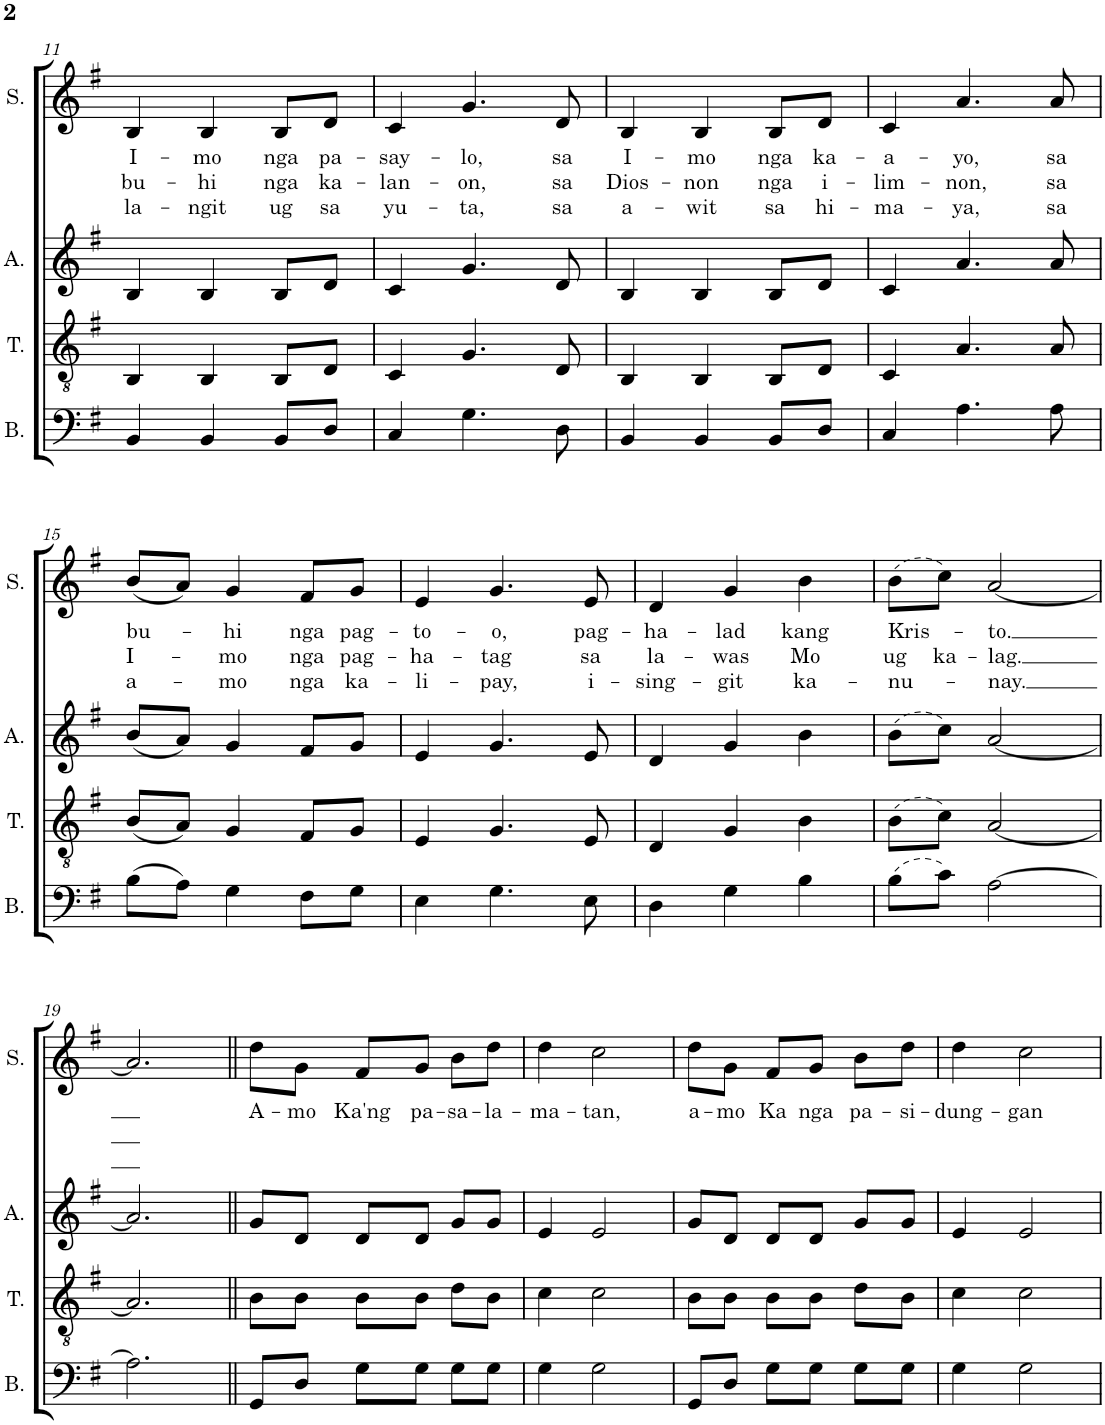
**kern	**kern	**kern	**kern	**text	**text	**text
*part4	*part3	*part2	*part1	*part1	*part1	*part1
*staff4	*staff3	*staff2	*staff1	*staff1	*staff1	*staff1
*I"Bass	*I"Tenor	*I"Alto	*I"Soprano	*	*	*
*I'B.	*I'T.	*I'A.	*I'S.	*	*	*
!!LO:PB:g=z
*clefF4	*clefGv2	*clefG2	*clefG2	*	*	*
*k[f#]	*k[f#]	*k[f#]	*k[f#]	*	*	*
*M3/4	*M3/4	*M3/4	*M3/4	*	*	*
=11	=11	=11	=11	=11	=11	=11
!	!	!	!	!LO:LY:b	!LO:LY:b	!LO:LY:b
4BB/	4BB/	4B/	4B/	I-	bu-	la-
!	!	!	!	!LO:LY:b	!LO:LY:b	!LO:LY:b
4BB/	4BB/	4B/	4B/	-mo	-hi	-ngit
!	!	!	!	!LO:LY:b	!LO:LY:b	!LO:LY:b
8BB/L	8BB/L	8B/L	8B/L	nga	nga	ug
!	!	!	!	!LO:LY:b	!LO:LY:b	!LO:LY:b
8D/J	8D/J	8d/J	8d/J	pa-	ka-	sa
=12	=12	=12	=12	=12	=12	=12
!	!	!	!	!LO:LY:b	!LO:LY:b	!LO:LY:b
4C/	4C/	4c/	4c/	-say-	-lan-	yu-
!	!	!	!	!LO:LY:b	!LO:LY:b	!LO:LY:b
4.G\	4.G/	4.g/	4.g/	-lo,	-on,	-ta,
!	!	!	!	!LO:LY:b	!LO:LY:b	!LO:LY:b
8D\	8D/	8d/	8d/	sa	sa	sa
=13	=13	=13	=13	=13	=13	=13
!	!	!	!	!LO:LY:b	!LO:LY:b	!LO:LY:b
4BB/	4BB/	4B/	4B/	I-	Dios-	a-
!	!	!	!	!LO:LY:b	!LO:LY:b	!LO:LY:b
4BB/	4BB/	4B/	4B/	-mo	-non	-wit
!	!	!	!	!LO:LY:b	!LO:LY:b	!LO:LY:b
8BB/L	8BB/L	8B/L	8B/L	nga	nga	sa
!	!	!	!	!LO:LY:b	!LO:LY:b	!LO:LY:b
8D/J	8D/J	8d/J	8d/J	ka-	i-	hi-
=14	=14	=14	=14	=14	=14	=14
!	!	!	!	!LO:LY:b	!LO:LY:b	!LO:LY:b
4C/	4C/	4c/	4c/	-a-	-lim-	-ma-
!	!	!	!	!LO:LY:b	!LO:LY:b	!LO:LY:b
4.A\	4.A/	4.a/	4.a/	-yo,	-non,	-ya,
!	!	!	!	!LO:LY:b	!LO:LY:b	!LO:LY:b
8A\	8A/	8a/	8a/	sa	sa	sa
!!LO:LB:g=z
=15	=15	=15	=15	=15	=15	=15
!	!	!	!	!LO:LY:b	!LO:LY:b	!LO:LY:b
(8B\L	(8B/L	(8b/L	(8b/L	bu-	I-	a-
8A\J)	8A/J)	8a/J)	8a/J)	.	.	.
!	!	!	!	!LO:LY:b	!LO:LY:b	!LO:LY:b
4G\	4G/	4g/	4g/	-hi	-mo	-mo
!	!	!	!	!LO:LY:b	!LO:LY:b	!LO:LY:b
8F#\L	8F#/L	8f#/L	8f#/L	nga	nga	nga
!	!	!	!	!LO:LY:b	!LO:LY:b	!LO:LY:b
8G\J	8G/J	8g/J	8g/J	pag-	pag-	ka-
=16	=16	=16	=16	=16	=16	=16
!	!	!	!	!LO:LY:b	!LO:LY:b	!LO:LY:b
4E\	4E/	4e/	4e/	-to-	-ha-	-li-
!	!	!	!	!LO:LY:b	!LO:LY:b	!LO:LY:b
4.G\	4.G/	4.g/	4.g/	-o,	-tag	-pay,
!	!	!	!	!LO:LY:b	!LO:LY:b	!LO:LY:b
8E\	8E/	8e/	8e/	pag-	sa	i-
=17	=17	=17	=17	=17	=17	=17
!	!	!	!	!LO:LY:b	!LO:LY:b	!LO:LY:b
4D\	4D/	4d/	4d/	-ha-	la-	-sing-
!	!	!	!	!LO:LY:b	!LO:LY:b	!LO:LY:b
4G\	4G/	4g/	4g/	-lad	-was	-git
!	!	!	!	!LO:LY:b	!LO:LY:b	!LO:LY:b
4B\	4B\	4b\	4b\	kang	Mo	ka-
=18	=18	=18	=18	=18	=18	=18
!	!	!	!	!LO:LY:b	!LO:LY:b	!LO:LY:b
(8B\L	(8B\L	(8b\L	(8b\L	Kris-	ug	-nu-
!	!	!	!	!	!LO:LY:b	!
8c\J)	8c\J)	8cc\J)	8cc\J)	.	ka-	.
!	!	!	!	!LO:LY:b	!LO:LY:b	!LO:LY:b
[2A\	[2A/	[2a/	[2a/	-to.	-lag.	-nay.
!!LO:LB:g=z
=19	=19	=19	=19	=19	=19	=19
2.A\]	2.A/]	2.a/]	2.a/]	.	.	.
=20||	=20||	=20||	=20||	=20||	=20||	=20||
!	!	!	!	!LO:LY:b	!	!
8GG/L	8B\L	8g/L	8dd\L	A-	.	.
!	!	!	!	!LO:LY:b	!	!
8D/J	8B\J	8d/J	8g\J	-mo	.	.
!	!	!	!	!LO:LY:b	!	!
8G\L	8B\L	8d/L	8f#/L	Ka'ng	.	.
!	!	!	!	!LO:LY:b	!	!
8G\J	8B\J	8d/J	8g/J	pa-	.	.
!	!	!	!	!LO:LY:b	!	!
8G\L	8d\L	8g/L	8b\L	-sa-	.	.
!	!	!	!	!LO:LY:b	!	!
8G\J	8B\J	8g/J	8dd\J	-la-	.	.
=21	=21	=21	=21	=21	=21	=21
!	!	!	!	!LO:LY:b	!	!
4G\	4c\	4e/	4dd\	-ma-	.	.
!	!	!	!	!LO:LY:b	!	!
2G\	2c\	2e/	2cc\	-tan,	.	.
=22	=22	=22	=22	=22	=22	=22
!	!	!	!	!LO:LY:b	!	!
8GG/L	8B\L	8g/L	8dd\L	a-	.	.
!	!	!	!	!LO:LY:b	!	!
8D/J	8B\J	8d/J	8g\J	-mo	.	.
!	!	!	!	!LO:LY:b	!	!
8G\L	8B\L	8d/L	8f#/L	Ka	.	.
!	!	!	!	!LO:LY:b	!	!
8G\J	8B\J	8d/J	8g/J	nga	.	.
!	!	!	!	!LO:LY:b	!	!
8G\L	8d\L	8g/L	8b\L	pa-	.	.
!	!	!	!	!LO:LY:b	!	!
8G\J	8B\J	8g/J	8dd\J	-si-	.	.
=23	=23	=23	=23	=23	=23	=23
!	!	!	!	!LO:LY:b	!	!
4G\	4c\	4e/	4dd\	-dung-	.	.
!	!	!	!	!LO:LY:b	!	!
2G\	2c\	2e/	2cc\	-gan	.	.
=	=	=	=	=	=	=
*-	*-	*-	*-	*-	*-	*-
